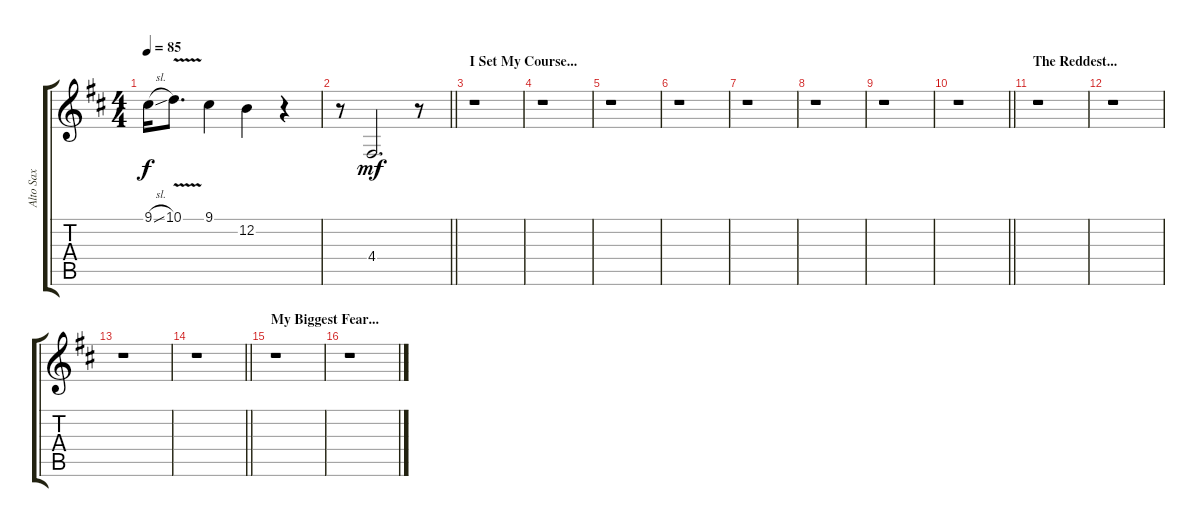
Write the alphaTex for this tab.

\track ("Alto Sax" "Alto Sax") {instrument altosax}
\staff {score tabs}
\tuning (E4 B3 G3 D3 A2 E2) {hide}
\ts (4 4)
\tempo 85
\clef g2
\ks bminor
9.1{sl}.16{dy f} 10.1{v}.8{d} 9.1.4 12.2.4 r.4 |
\barLineRight lightlight
r.8 4.4.2{d dy mf} r.8 |
\section ("" "I Set My Course...")
r.1 |
r.1 |
r.1 |
r.1 |
r.1 |
r.1 |
r.1 |
\barLineRight lightlight
r.1 |
\section ("" "The Reddest...")
r.1 |
r.1 |
r.1 |
\barLineRight lightlight
r.1 |
\section ("" "My Biggest Fear...")
r.1 |
r.1
